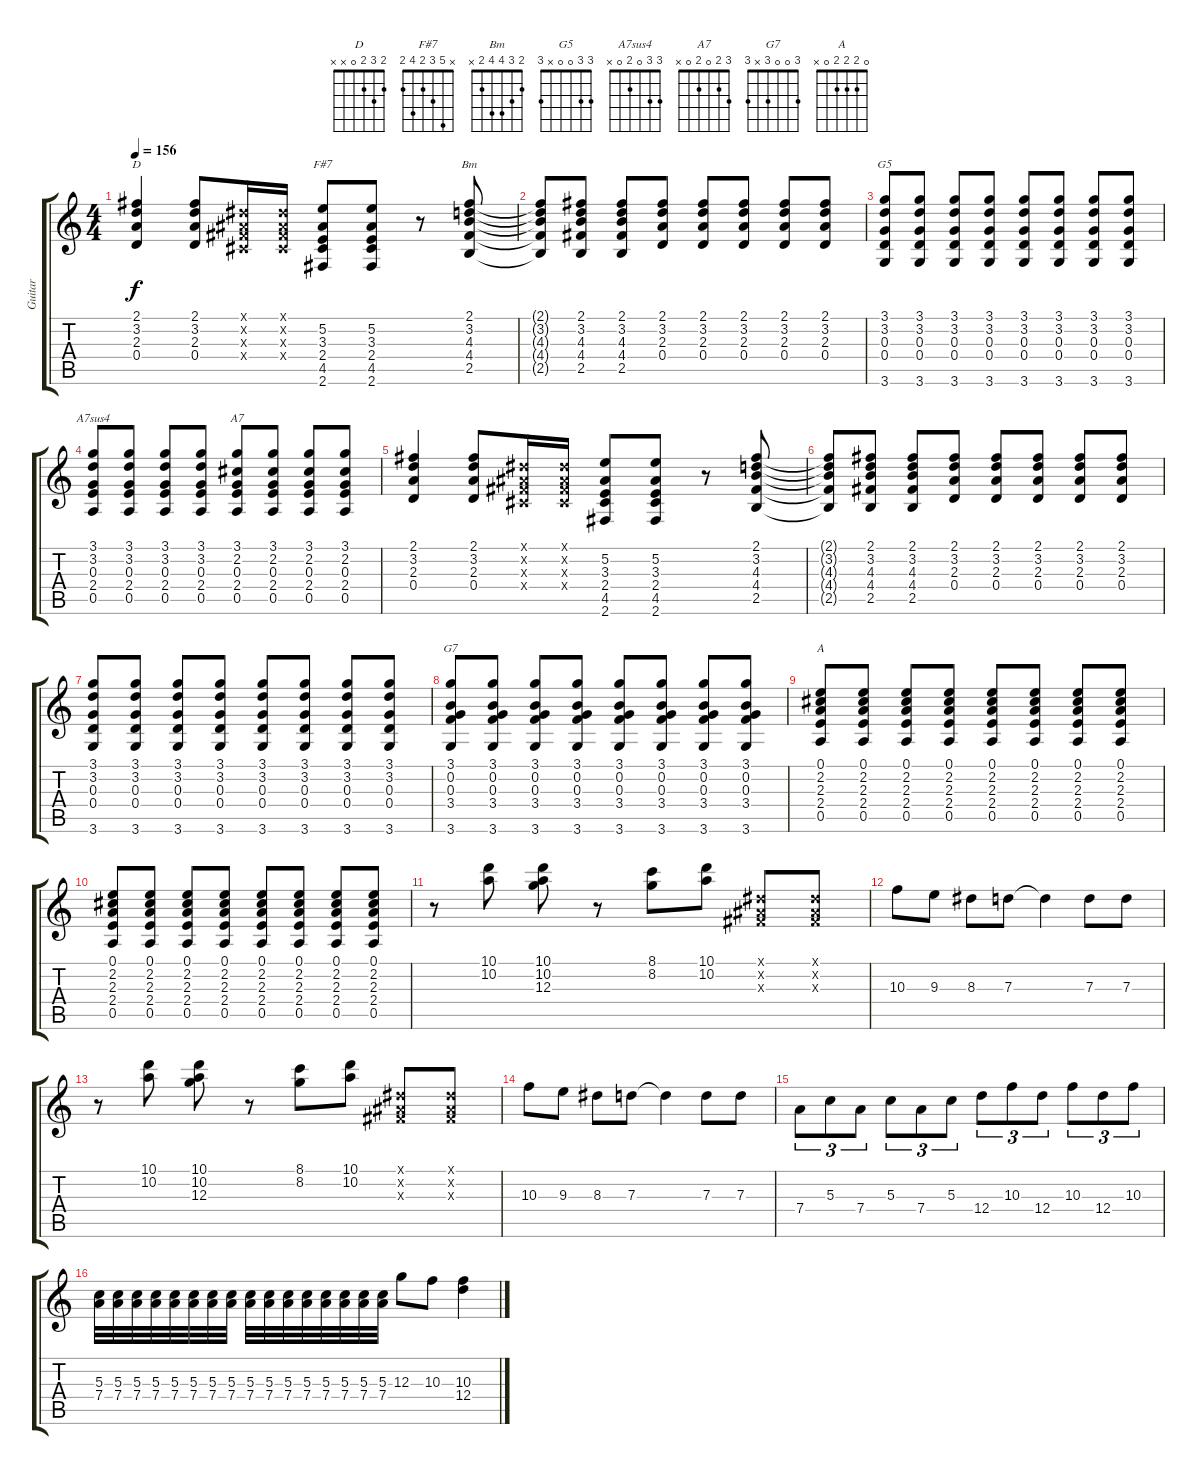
\track ("Guitar" "Guitar") {instrument distortionguitar}
\staff {score tabs}
\tuning (E4 B3 G3 D3 A2 E2) {hide}
\chord ("D" 2 3 2 0 x x)
\chord ("F#7" x 5 3 2 4 2)
\chord ("Bm" 2 3 4 4 2 x)
\chord ("G5" 3 3 0 0 x 3)
\chord ("A7sus4" 3 3 0 2 0 x)
\chord ("A7" 3 2 0 2 0 x)
\chord ("G7" 3 0 0 3 x 3)
\chord ("A" 0 2 2 2 0 x)
\ts (4 4)
\tempo 156
\clef g2
\ks c
(2.1 3.2 2.3 0.4).4{ch "D" dy f} (2.1 3.2 2.3 0.4).8 (-1.1{x} -1.2{x} -1.3{x} -1.4{x}).16 (-1.1{x} -1.2{x} -1.3{x} -1.4{x}).16 (5.2 3.3 2.4 4.5 2.6).8{ch "F#7"} (5.2 3.3 2.4 4.5 2.6).8 r.8 (2.1 3.2 4.3 4.4 2.5).8{ch "Bm"} |
(2.1{t} 3.2{t} 4.3{t} 4.4{t} 2.5{t}).8 (2.1 3.2 4.3 4.4 2.5).8 (2.1 3.2 4.3 4.4 2.5).8 (2.1 3.2 2.3 0.4).8 (2.1 3.2 2.3 0.4).8 (2.1 3.2 2.3 0.4).8 (2.1 3.2 2.3 0.4).8 (2.1 3.2 2.3 0.4).8 |
(3.1 3.2 0.3 0.4 3.6).8{ch "G5"} (3.1 3.2 0.3 0.4 3.6).8 (3.1 3.2 0.3 0.4 3.6).8 (3.1 3.2 0.3 0.4 3.6).8 (3.1 3.2 0.3 0.4 3.6).8 (3.1 3.2 0.3 0.4 3.6).8 (3.1 3.2 0.3 0.4 3.6).8 (3.1 3.2 0.3 0.4 3.6).8 |
(3.1 3.2 0.3 2.4 0.5).8{ch "A7sus4"} (3.1 3.2 0.3 2.4 0.5).8 (3.1 3.2 0.3 2.4 0.5).8 (3.1 3.2 0.3 2.4 0.5).8 (3.1 2.2 0.3 2.4 0.5).8{ch "A7"} (3.1 2.2 0.3 2.4 0.5).8 (3.1 2.2 0.3 2.4 0.5).8 (3.1 2.2 0.3 2.4 0.5).8 |
(2.1 3.2 2.3 0.4).4 (2.1 3.2 2.3 0.4).8 (-1.1{x} -1.2{x} -1.3{x} -1.4{x}).16 (-1.1{x} -1.2{x} -1.3{x} -1.4{x}).16 (5.2 3.3 2.4 4.5 2.6).8 (5.2 3.3 2.4 4.5 2.6).8 r.8 (2.1 3.2 4.3 4.4 2.5).8 |
(2.1{t} 3.2{t} 4.3{t} 4.4{t} 2.5{t}).8 (2.1 3.2 4.3 4.4 2.5).8 (2.1 3.2 4.3 4.4 2.5).8 (2.1 3.2 2.3 0.4).8 (2.1 3.2 2.3 0.4).8 (2.1 3.2 2.3 0.4).8 (2.1 3.2 2.3 0.4).8 (2.1 3.2 2.3 0.4).8 |
(3.1 3.2 0.3 0.4 3.6).8 (3.1 3.2 0.3 0.4 3.6).8 (3.1 3.2 0.3 0.4 3.6).8 (3.1 3.2 0.3 0.4 3.6).8 (3.1 3.2 0.3 0.4 3.6).8 (3.1 3.2 0.3 0.4 3.6).8 (3.1 3.2 0.3 0.4 3.6).8 (3.1 3.2 0.3 0.4 3.6).8 |
(3.1 0.2 0.3 3.4 3.6).8{ch "G7"} (3.1 0.2 0.3 3.4 3.6).8 (3.1 0.2 0.3 3.4 3.6).8 (3.1 0.2 0.3 3.4 3.6).8 (3.1 0.2 0.3 3.4 3.6).8 (3.1 0.2 0.3 3.4 3.6).8 (3.1 0.2 0.3 3.4 3.6).8 (3.1 0.2 0.3 3.4 3.6).8 |
(0.1 2.2 2.3 2.4 0.5).8{ch "A"} (0.1 2.2 2.3 2.4 0.5).8 (0.1 2.2 2.3 2.4 0.5).8 (0.1 2.2 2.3 2.4 0.5).8 (0.1 2.2 2.3 2.4 0.5).8 (0.1 2.2 2.3 2.4 0.5).8 (0.1 2.2 2.3 2.4 0.5).8 (0.1 2.2 2.3 2.4 0.5).8 |
(0.1 2.2 2.3 2.4 0.5).8 (0.1 2.2 2.3 2.4 0.5).8 (0.1 2.2 2.3 2.4 0.5).8 (0.1 2.2 2.3 2.4 0.5).8 (0.1 2.2 2.3 2.4 0.5).8 (0.1 2.2 2.3 2.4 0.5).8 (0.1 2.2 2.3 2.4 0.5).8 (0.1 2.2 2.3 2.4 0.5).8 |
r.8 (10.1 10.2).8 (10.1 10.2 12.3).8 r.8 (8.1 8.2).8 (10.1 10.2).8 (-1.1{x} -1.2{x} -1.3{x}).8 (-1.1{x} -1.2{x} -1.3{x}).8 |
10.3.8 9.3.8 8.3.8 7.3.8 7.3{t}.4 7.3.8 7.3.8 |
r.8 (10.1 10.2).8 (10.1 10.2 12.3).8 r.8 (8.1 8.2).8 (10.1 10.2).8 (-1.1{x} -1.2{x} -1.3{x}).8 (-1.1{x} -1.2{x} -1.3{x}).8 |
10.3.8 9.3.8 8.3.8 7.3.8 7.3{t}.4 7.3.8 7.3.8 |
7.4.8{tu (3 2)} 5.3.8{tu (3 2)} 7.4.8{tu (3 2)} 5.3.8{tu (3 2)} 7.4.8{tu (3 2)} 5.3.8{tu (3 2)} 12.4.8{tu (3 2)} 10.3.8{tu (3 2)} 12.4.8{tu (3 2)} 10.3.8{tu (3 2)} 12.4.8{tu (3 2)} 10.3.8{tu (3 2)} |
(5.3 7.4).32 (5.3 7.4).32 (5.3 7.4).32 (5.3 7.4).32 (5.3 7.4).32 (5.3 7.4).32 (5.3 7.4).32 (5.3 7.4).32 (5.3 7.4).32 (5.3 7.4).32 (5.3 7.4).32 (5.3 7.4).32 (5.3 7.4).32 (5.3 7.4).32 (5.3 7.4).32 (5.3 7.4).32 12.3.8 10.3.8 (10.3 12.4).4
